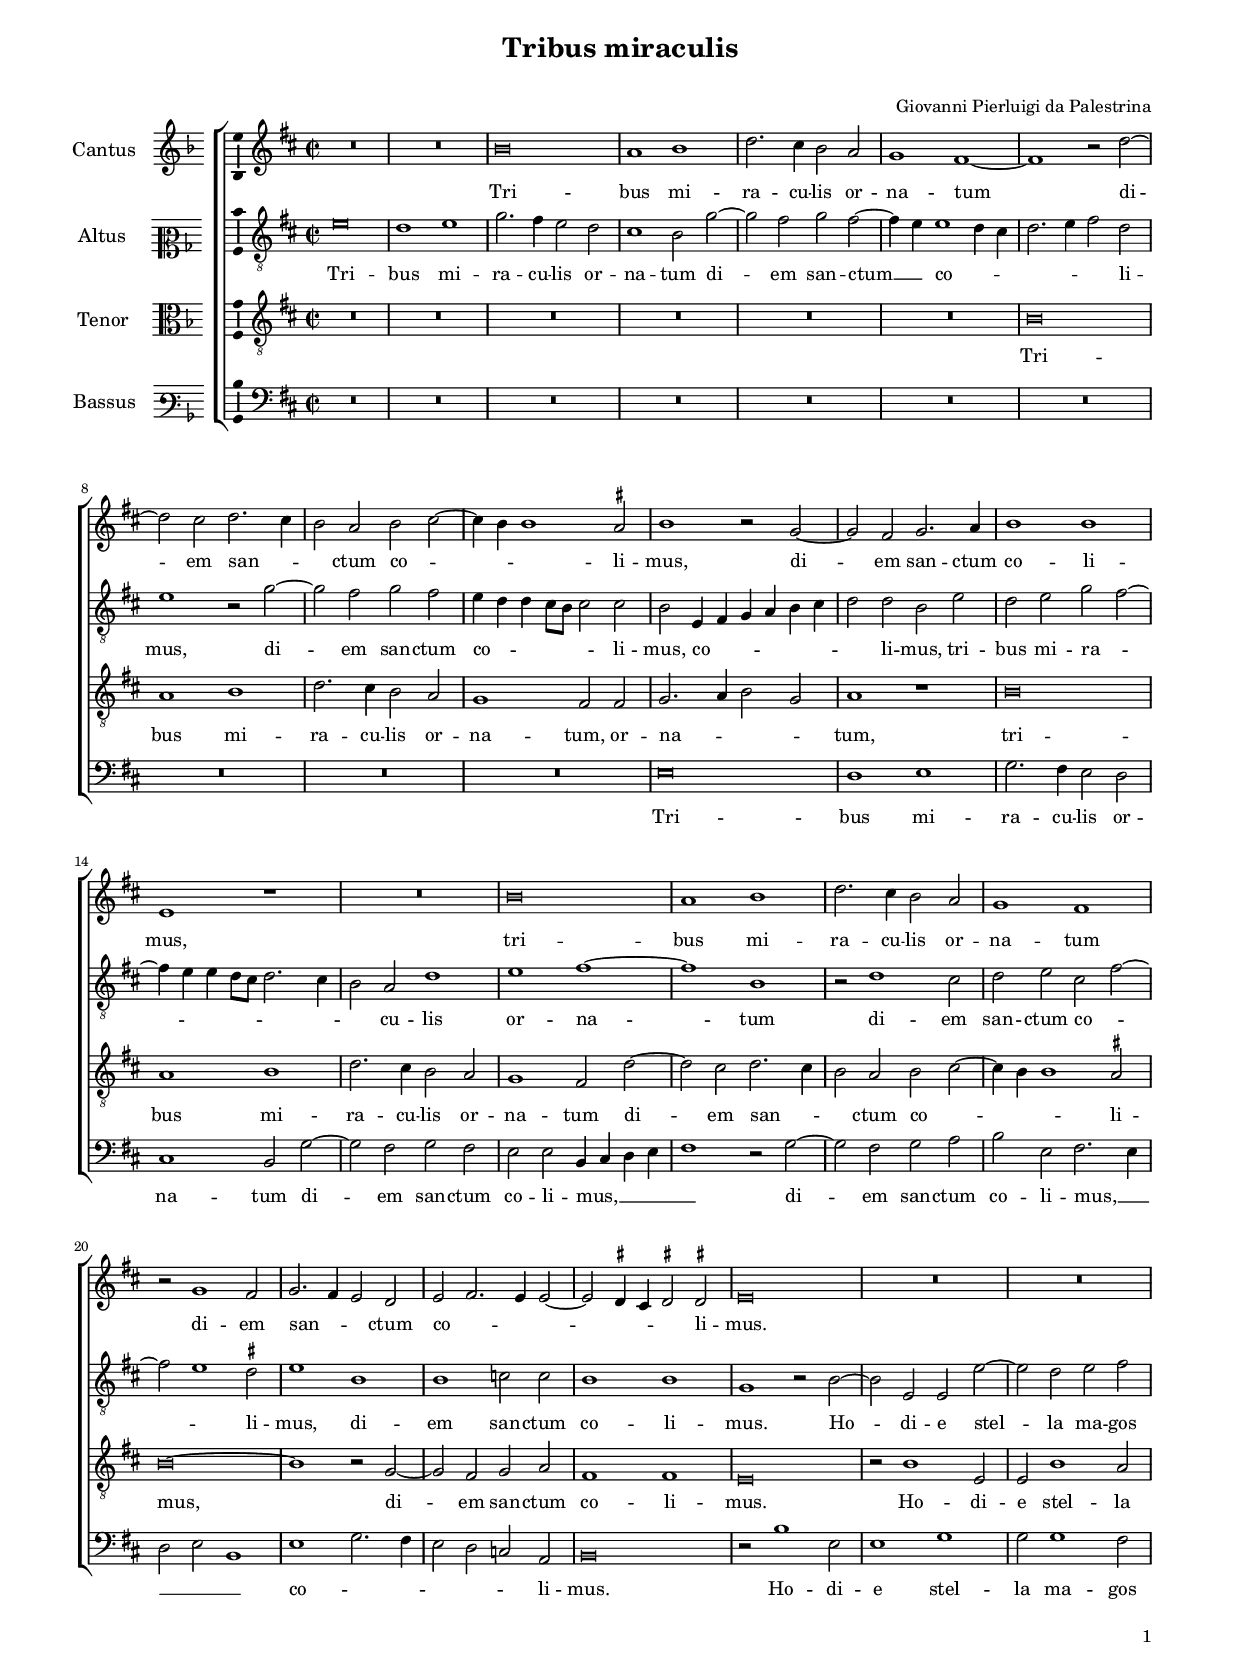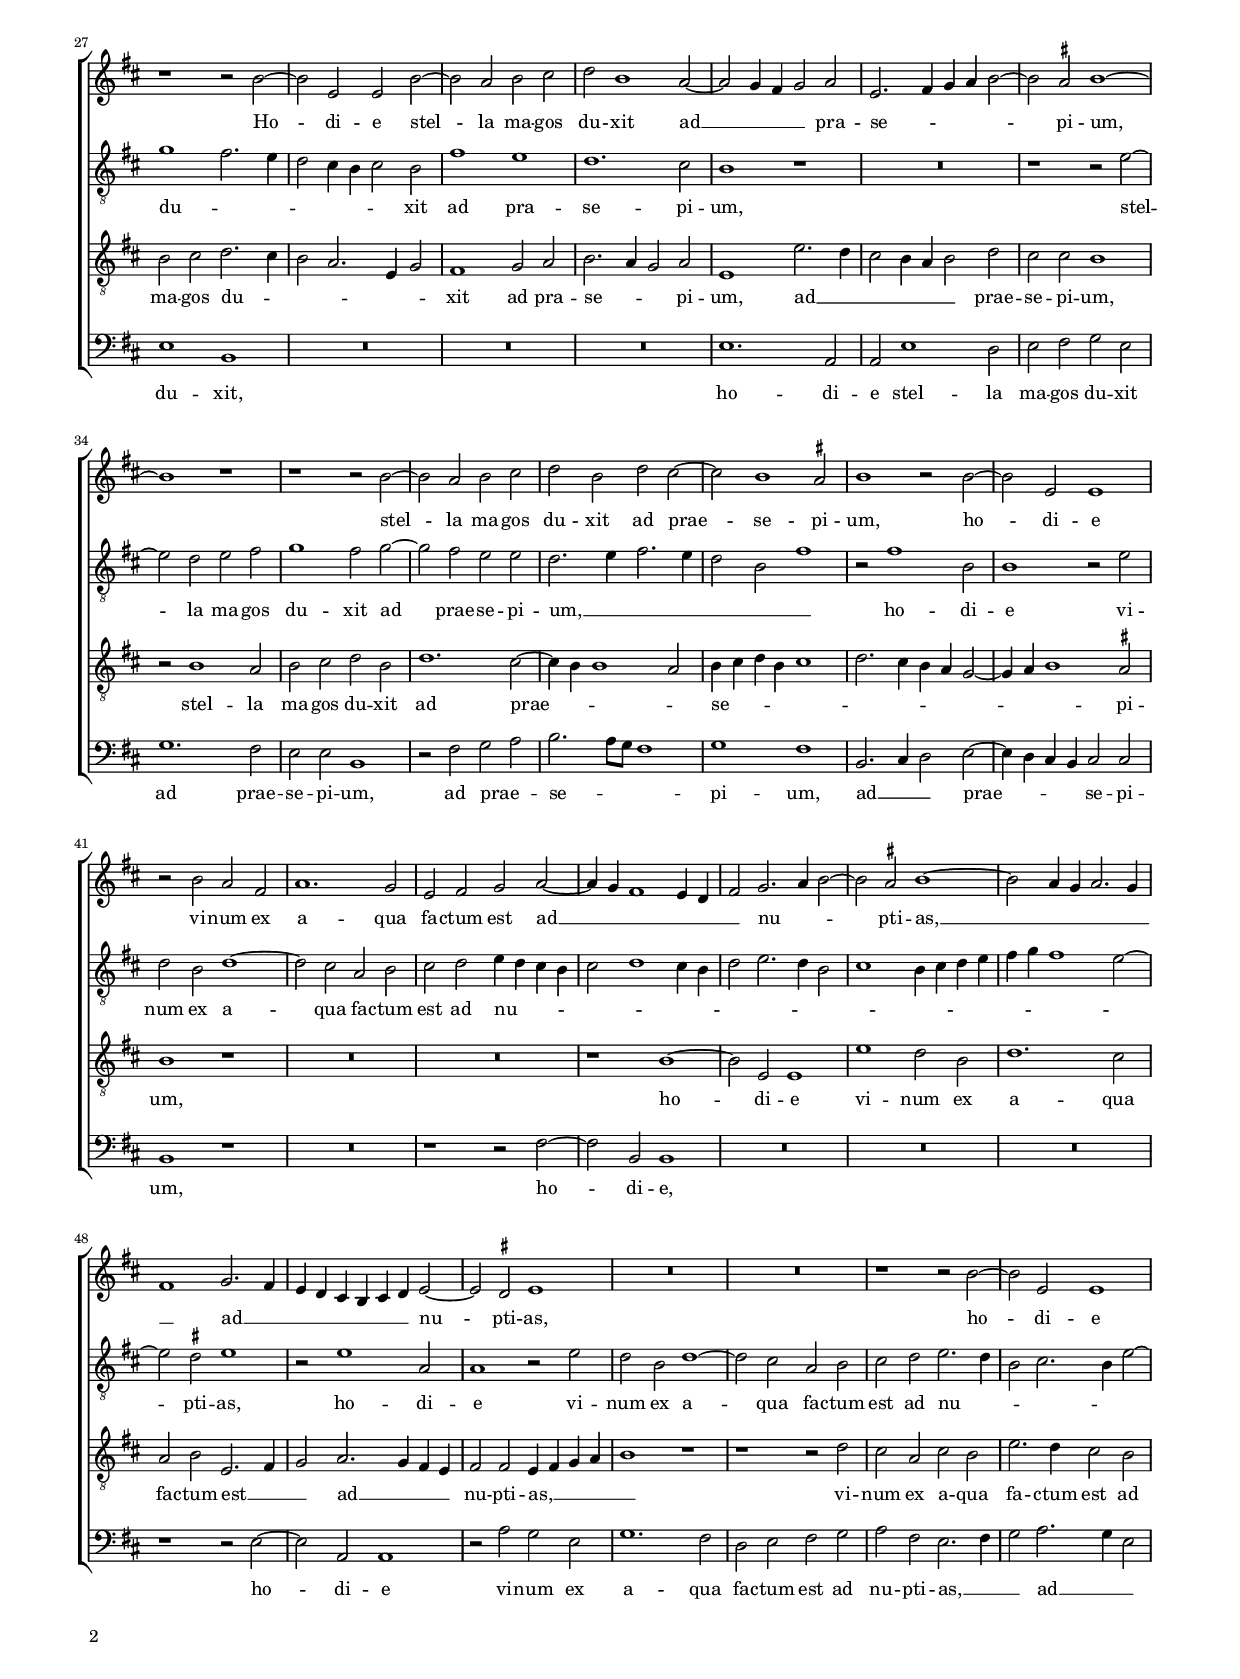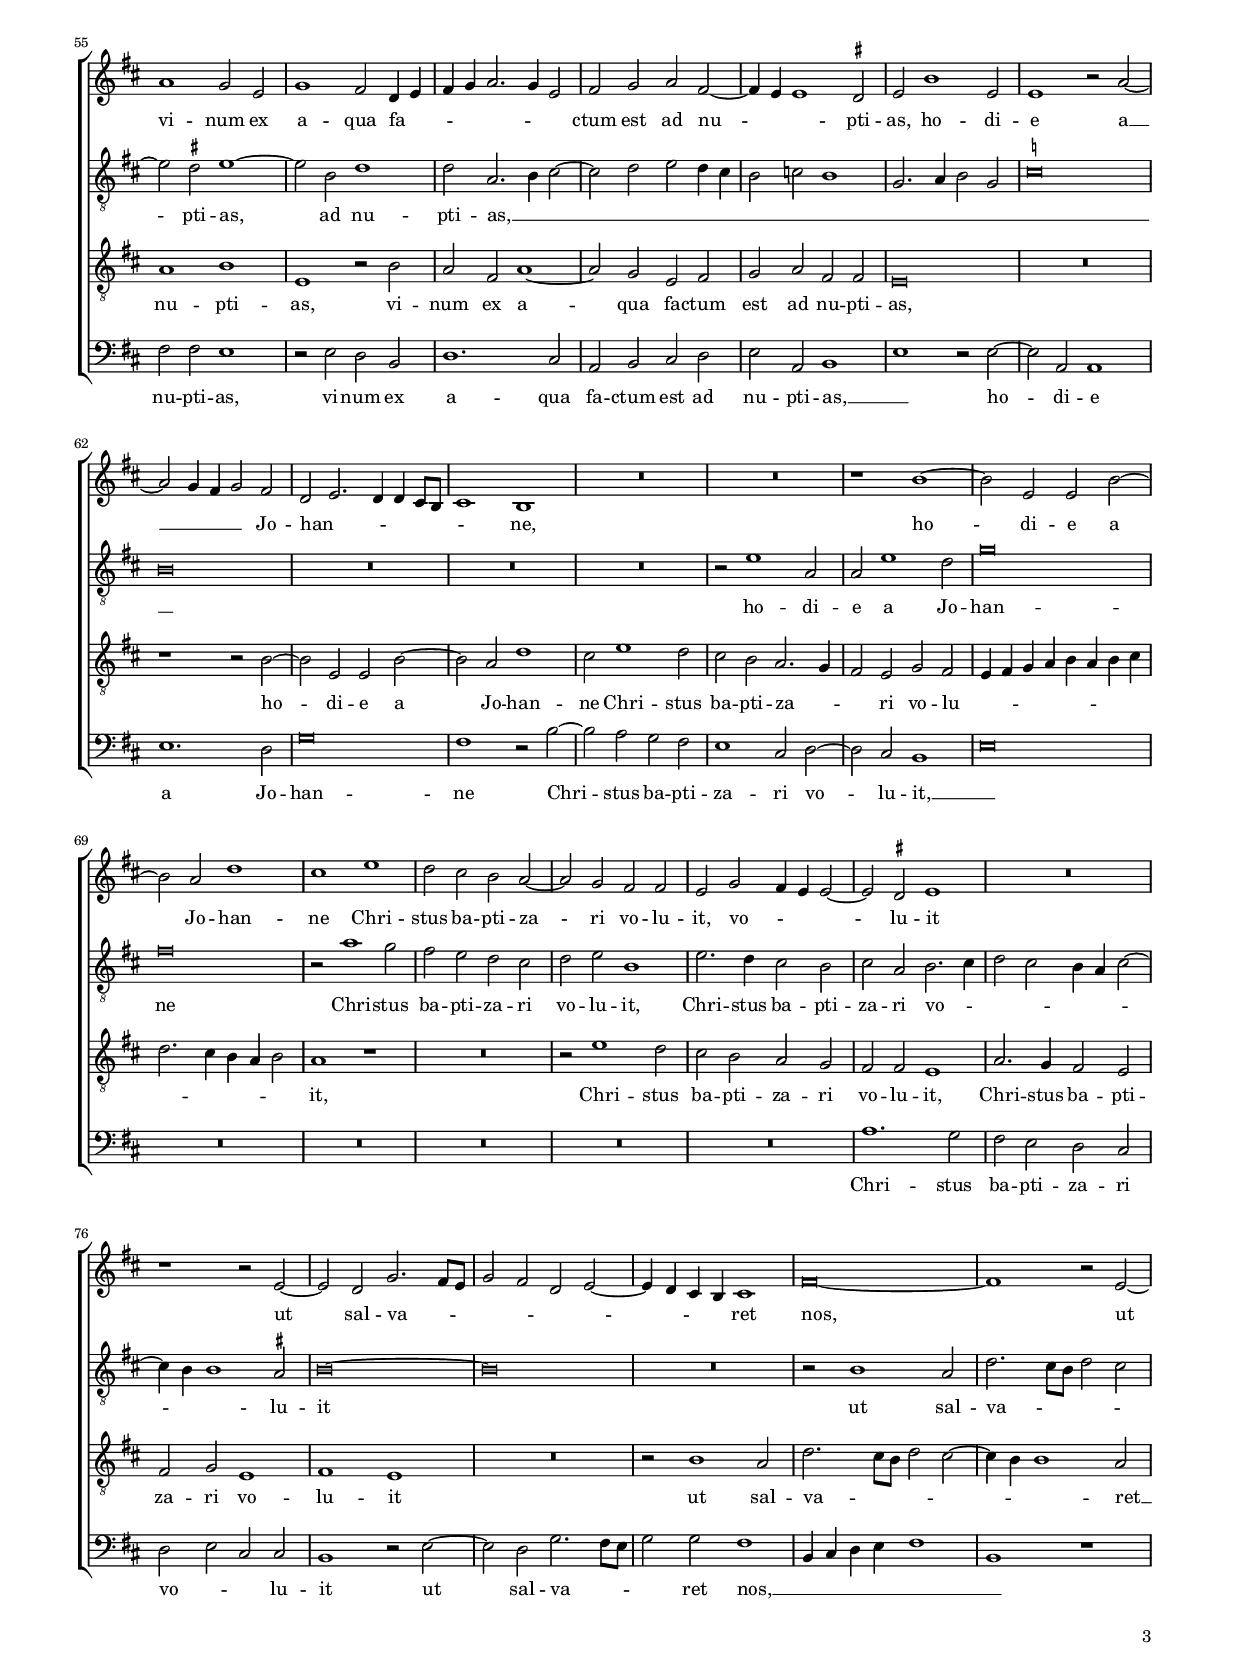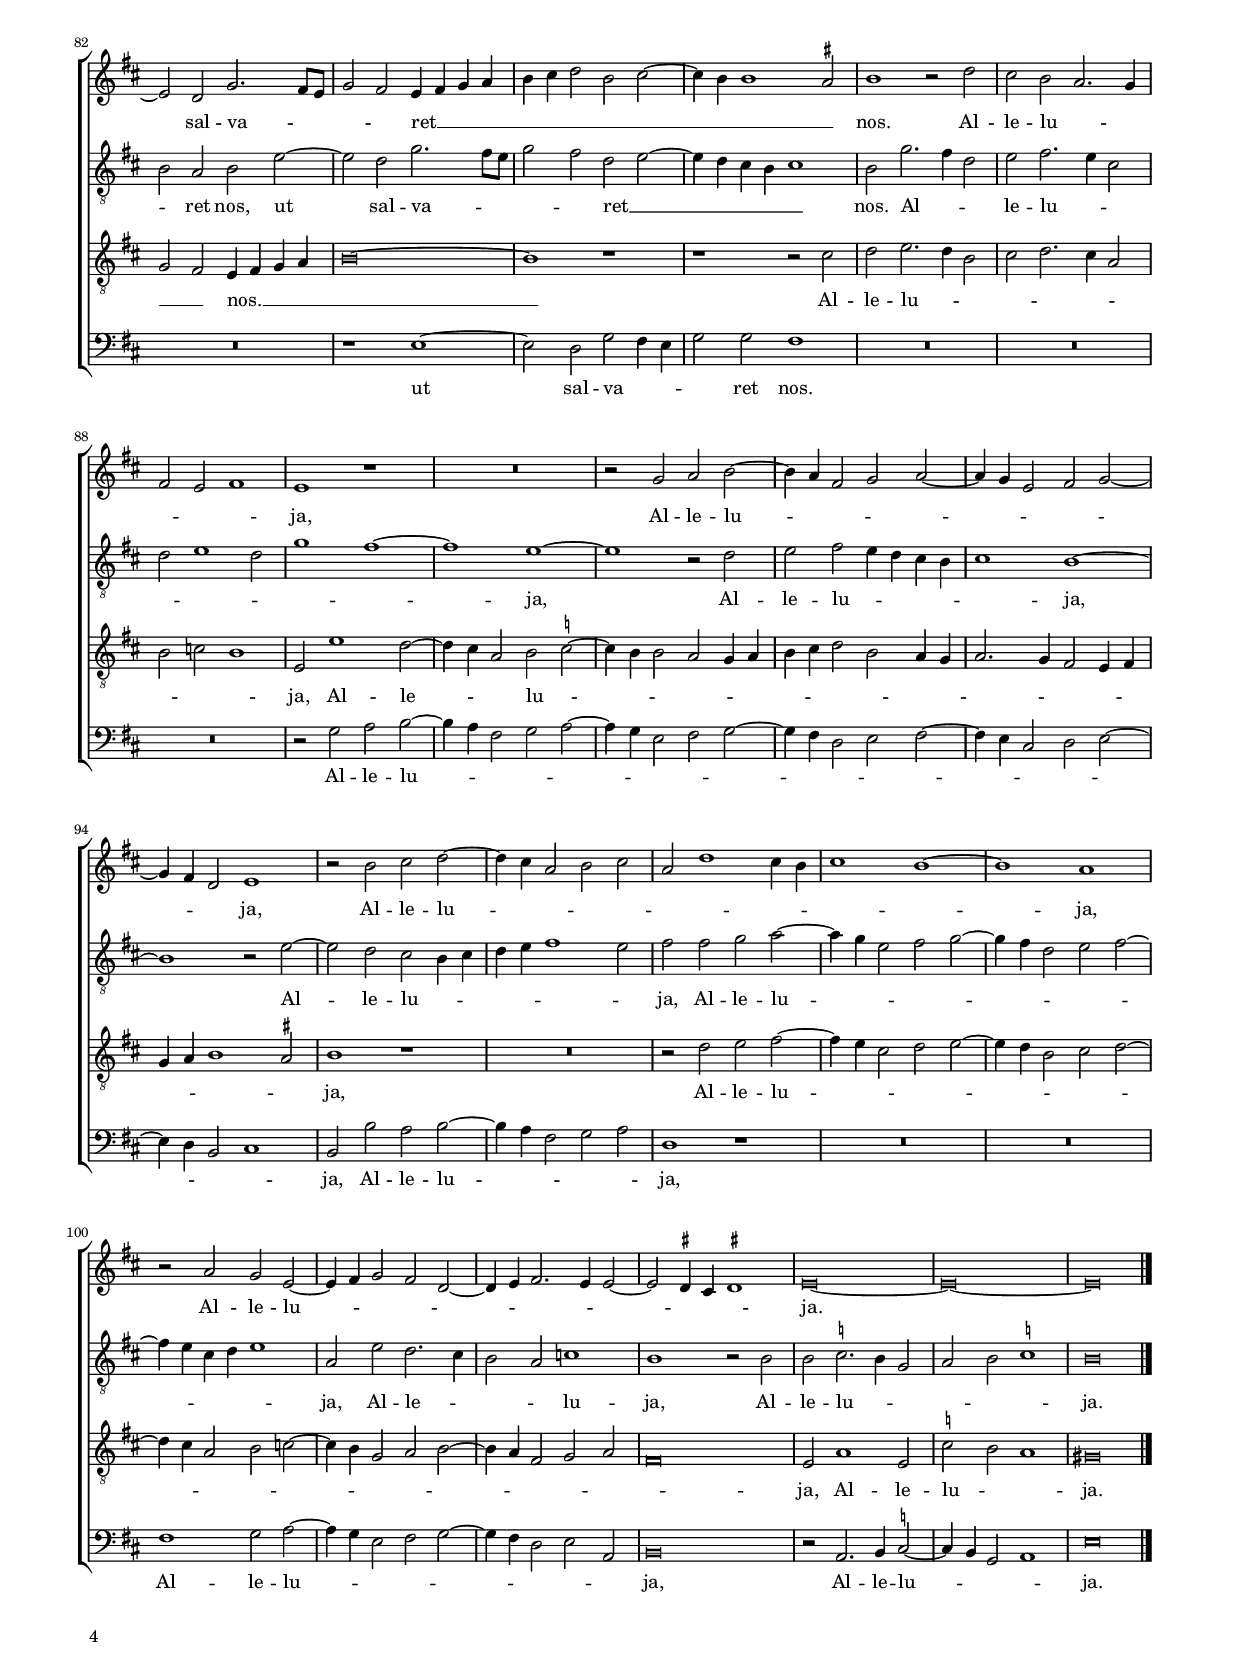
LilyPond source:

\header
{
  title="Tribus miraculis"
  composer=\markup { \column { \transparent "x" "Giovanni Pierluigi da Palestrina" } }
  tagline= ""
}

\version "2.22.2"
\language deutsch
#(set-global-staff-size 15)
% #(set-default-paper-size "letter")
#(ly:set-option 'point-and-click #f)

	
global = {
	\key f \major
	\time 2/2 \set Score.measureLength = #(ly:make-moment 2/1)
    \set Score.tempoHideNote = ##t
    \tempo 2 = 95
    \skip 1*2*106 \bar "|."
	}

	ficta = { \once \set suggestAccidentals = ##t }
	
	forget = #(define-music-function (music) (ly:music?) #{
		\accidentalStyle forget
		$music
		\accidentalStyle default
		#})
	

\paper
	{
	top-margin = 1.5 \cm
	bottom-margin = 0.9 \cm
	left-margin = 1.5 \cm
	right-margin = 1.5 \cm
	ragged-bottom = ##f
	ragged-last-bottom = ##t
	print-page-number = ##f
	system-system-spacing = #'((basic-distance . 16) (minimum-distance . 14) (padding . 5) (strechability . 150))
    oddFooterMarkup=\markup   \fill-line { "" \fromproperty #'page:page-number-string }
    evenFooterMarkup=\markup  \fill-line { \fromproperty #'page:page-number-string "" }
    last-bottom-spacing = #'((basic-distance . 11) (minimum-distance . 7) (padding . 4))
%	systems-per-page = 3
    page-count = 4        
%	min-systems-per-page = 3
	}


incipitcantus = \markup { \score {
	{
	\set Staff.instrumentName = \markup { \fontsize #1 "Cantus" }
	\key f \major
	\clef violin
	s4 \bar ""
	}
	\layout  {
	raggedright = ##t
	indent = 1.6 \cm
	line-width = 2.2\cm
	\context { \Staff \remove Time_signature_engraver }
	\override Staff.Clef.Y-extent = #'(0 . 0)
	}} \hspace #1 }
	
      
incipitaltus = \markup { \score {
	{
	\set Staff.instrumentName = \markup { \fontsize #1 "Altus" }
	\key f \major
	\clef mezzosoprano
	s4 \bar ""
	}
	\layout  {
	raggedright = ##t
	indent = 1.6 \cm
	line-width = 2.2\cm
	\context { \Staff \remove Time_signature_engraver }
	\override Staff.Clef.Y-extent = #'(0 . 0)
	}} \hspace #1 }


incipittenor = \markup { \score {
	{
	\set Staff.instrumentName = \markup { \fontsize #1 "Tenor" }
	\key f \major
	\clef alto
	s4 \bar ""
	}
	\layout  {
	raggedright = ##t
	indent = 1.6 \cm
	line-width = 2.2\cm
	\context { \Staff \remove Time_signature_engraver }
	\override Staff.Clef.Y-extent = #'(0 . 0)
	}} \hspace #1 }


incipitbassus = \markup { \score {
	{
	\set Staff.instrumentName = \markup { \fontsize #1 "Bassus" }
	\key f \major
	\clef varbaritone
	s4 \bar ""
	}
	\layout  {
	raggedright = ##t
	indent = 1.6 \cm
	line-width = 2.2\cm
	\context { \Staff \remove Time_signature_engraver }
	\override Staff.Clef.Y-extent = #'(0 . 0)
	}} \hspace #1 }


cantus =  \relative c''
	{
	R\breve
	R\breve
	d\breve
	c1 d
%5
	f2. e4 d2 c |
	b1 a~
	a1 r2 f'~
	f2 e f2. e4
	d2 c d e~
%10
	e4 d d1 \ficta cis2 |
	d1 r2 b~
	b2 a b2. c4
	d1 d
	g,1 r
%15
	R\breve |
	d'\breve
	c1 d
	f2. e4 d2 c
	b1 a
%20
	r2 b1 a2 |
	b2. a4 g2 f
	g2 a2. g4 g2~
	g2 \ficta fis4 e \ficta fis!2 \ficta fis!
	g\breve
%25
	R\breve |
	R\breve
	r1 r2 d'~
	d2 g, g d'~
	d2 c d e
%30
	f2 d1 c2~ |
	c2 b4 a b2 c
	g2. a4 b c d2~
	d2 \ficta cis d1~
	d1 r
%35
	r1 r2 d~ |
	d2 c d e
	f2 d f e~
	e2 d1 \ficta cis2
	d1 r2 d~
%40
	d2 g, g1 |
	r2 d' c a
	c1. b2
	g2 a b c~
	c4 b a1 g4 f
%45
	a2 b2. c4 d2~ |
	d2 \ficta cis d1~
	d2 c4 b c2. b4
	a1 b2. a4
	g4 f e d e f g2~
%50
	g2 \ficta fis g1 |
	R\breve
	R\breve
	r1 r2 d'~
	d2 g, g1 
%55
	c1 b2 g |
	b1 a2 f4 g
	a4 b c2. b4 g2
	a2 b c a~
	a4 g g1 \ficta fis2
%60
	g2 d'1 g,2 |
	g1 r2 c~
	c2 b4 a b2 a
	f2 g2. f4 f e8 d
	e1 d
%65
	R\breve |
	R\breve
	r1 d'~
	d2 g, g d'~
	d2 c f1
%70
	e1 g |
	f2 e d c~
	c2 b a a
	g2 b a4 g g2~
	g2 \ficta fis g1
%75
	R\breve |
	r1 r2 g~
	g2 f b2. a8 g
	b2 a f g~
	g4 f e d e1
%80
	a\breve~ |
	a1 r2 g~
	g2 f b2. a8 g
	b2 a g4 a b c
	d4 e f2 d e~
%85
	e4 d d1 \ficta cis2 |
	d1 r2 f
	e2 d c2. b4
	a2 g a1
	g1 r
%90
	R\breve |
	r2 b c d~
	d4 c a2 b c~
	c4 b g2 a b~
	b4 a f2 g1
%95
	r2 d' e f~ |
	f4 e c2 d e
	c2 f1 e4 d
	e1 d~
	d1 c
%100
	r2 c b g~ |
	g4 a b2 a f~
	f4 g a2. g4 g2~
	g2 \ficta fis4 e \ficta fis!1
	g\breve~
%105
	g\breve~ |
	g\breve |
	}


altus =  \relative c'
	{
	g'\breve
	f1 g
	b2. a4 g2 f
	e1 d2 b'~
%5
	b2 a b a~ |
	a4 g g1 f4 e
	f2. g4 a2 f
	g1 r2 b~
	b2 a b a
%10
	g4 f f e8 d e2 e |
	d2 g,4 a b c d e
	f2 f d g
	f2 g b a~
	a4 g g f8 e f2. e4
%15
	d2 c f1 |
	g1 a~
	a1 d,
	r2 f1 e2
	f2 g e a~
%20
	a2 g1 \ficta fis2 |
	g1 d
	d1 es2 es
	d1 d
	b1 r2 d~
%25
	d2 g, g g'~ |
	g2 f g a
	b1 a2. g4
	f2 e4 d e2 d
	a'1 g
%30
	f1. e2 |
	d1 r
	R\breve
	r1 r2 g~
	g2 f g a
%35
	b1 a2 b~ |
	b2 a g g
	f2. g4 a2. g4
	f2 d a'1
	r2 a1 d,2
%40
	d1 r2 g |
	f2 d f1~
	f2 e c d
	e2 f g4 f e d
	e2 f1 e4 d
%45
	f2 g2. f4 d2 |
	e1 d4 e f g
	a4 b a1 g2~
	g2 \ficta fis g1
	r2 g1 c,2
%50
	c1 r2 g' |
	f2 d f1~
	f2 e c d
	e2 f g2. f4
	d2 e2. d4 g2~
%55
	g2 \ficta fis g1~ |
	g2 d f1
	f2 c2. d4 e2~
	e2 f g f4 e
	d2 es d1
%60
	b2. c4 d2 b |
	\ficta es\breve
	d\breve
	R\breve
	R\breve
%65
	R\breve |
	r2 g1 c,2
	c2 g'1 f2
	b\breve
	a\breve
%70
	r2 c1 b2 |
	a2 g f e
	f2 g d1
	g2. f4 e2 d
	e2 c d2. e4
%75
	f2 e d4 c e2~ |
	e4 d d1 \ficta cis2
	d\breve~
	d\breve
	R\breve
%80
	r2 d1 c2 |
	f2. e8 d f2 e
	d2 c d g~
	g2 f b2. a8 g
	b2 a f g~
%85
	g4 f e d e1 |
	d2 b'2. a4 f2
	g2 a2. g4 e2
	f2 g1 f2
	b1 a~
%90
	a1 g~ |
	g1 r2 f
	g2 a g4 f e d
	e1 d~
	d1 r2 g~
%95
	g2 f e d4 e |
	f4 g a1 g2
	a2 a b c~
	c4 b g2 a b~
	b4 a f2 g a~
%100
	a4 g e f g1 |
	c,2 g' f2. e4
	d2 c es1
	d1 r2 d
	d2 \ficta es2. d4 b2
%105
	c2 d \ficta es1 |
	d\breve |
	}


tenor =  \relative c'
	{
	R\breve
	R\breve
	R\breve
	R\breve
%5
	R\breve |
	R\breve
	d\breve
	c1 d
	f2. e4 d2 c
%10
	b1 a2 a |
	b2. c4 d2 b
	c1 r
	d\breve
	c1 d
%15
	f2. e4 d2 c |
	b1 a2 f'~
	f2 e f2. e4
	d2 c d e~
	e4 d d1 \ficta cis2
%20
	d\breve~ |
	d1 r2 b~
	b2 a b c
	a1 a
	g\breve
%25
	r2 d'1 g,2 |
	g2 d'1 c2
	d2 e f2. e4
	d2 c2. g4 b2
	a1 b2 c
%30
	d2. c4 b2 c |
	g1 g'2. f4
	e2 d4 c d2 f
	e2 e d1
	r2 d1 c2
%35
	d2 e f d |
	f1. e2~
	e4 d d1 c2
	d4 e f d e1
	f2. e4 d c b2~
%40
	b4 c d1 \ficta cis2 |
	d1 r
	R\breve
	R\breve
	r1 d~
%45
	d2 g, g1 |
	g'1 f2 d
	f1. e2
	c2 d g,2. a4
	b2 c2. b4 a g
%50
	a2 a g4 a b c |
	d1 r
	r1 r2 f
	e2 c e d
	g2. f4 e2 d
%55
	c1 d |
	g,1 r2 d'
	c2 a c1~
	c2 b g a
	b2 c a a
%60
	g\breve |
	R\breve
	r1 r2 d'~
	d2 g, g d'~
	d2 c f1
%65
	e2 g1 f2 |
	e2 d c2. b4
	a2 g b a
	g4 a b c d c d e
	f2. e4 d c d2
%70
	c1 r |
	R\breve
	r2 g'1 f2
	e2 d c b
	a2 a g1
%75
	c2. b4 a2 g |
	a2 b g1
	a1 g
	R\breve
	r2 d'1 c2
%80
	f2. e8 d f2 e~ |
	e4 d d1 c2
	b2 a g4 a b c
	d\breve~
	d1 r
%85
	r1 r2 e |
	f2 g2. f4 d2
	e2 f2. e4 c2
	d2 es d1
	g,2 g'1 f2~
%90
	f4 e c2 d \ficta es~ |
	\ficta es4 d d2 c b4 c
	d4 e f2 d c4 b
	c2. b4 a2 g4 a
	b4 c d1 \ficta cis2
%95
	d1 r |
	R\breve
	r2 f g a~
	a4 g e2 f g~
	g4 f d2 e f~
%100
	f4 e c2 d es~ |
	es4 d b2 c d~
	d4 c a2 b c
	a\breve
	g2 c1 g2
%105
	\ficta es'2 d c1 |
	h\breve |
	}


bassus  =  \relative c
	{
	R\breve
	R\breve
	R\breve
	R\breve
%5
	R\breve |
	R\breve
	R\breve
	R\breve
	R\breve
%10
	R\breve |
	g'\breve
	f1 g
	b2. a4 g2 f
	e1 d2 b'~
%15
	b2 a b a |
	g2 g d4 e f g
	a1 r2 b~
	b2 a b c
	d2 g, a2. g4
%20
	f2 g d1 |
	g1 b2. a4
	g2 f es c
	d\breve
	r2 d'1 g,2
%25
	g1 b |
	b2 b1 a2
	g1 d
	R\breve
	R\breve
%30
	R\breve |
	g1. c,2
	c2 g'1 f2
	g2 a b g
	b1. a2
%35
	g2 g d1 |
	r2 a' b c
	d2. c8 b a1
	b1 a
	d,2. e4 f2 g~
%40
	g4 f e d e2 e |
	d1 r
	R\breve
	r1 r2 a'~
	a2 d, d1
%45
	R\breve |
	R\breve
	R\breve
	r1 r2 g~
	g2 c, c1
%50
	r2 c' b g |
	b1. a2
	f2 g a b
	c2 a g2. a4
	b2 c2. b4 g2
%55
	a2 a g1 |
	r2 g f d
	f1. e2
	c2 d e f
	g2 c, d1
%60
	g1 r2 g~ |
	g2 c, c1
	g'1. f2
	b\breve
	a1 r2 d~
%65
	d2 c b a |
	g1 e2 f~
	f2 e d1
	g\breve
	R\breve
%70
	R\breve |
	R\breve
	R\breve
	R\breve
	c1. b2
%75
	a2 g f e |
	f2 g e e
	d1 r2 g~
	g2 f b2. a8 g
	b2 b a1
%80
	d,4 e f g a1 |
	d,1 r
	R\breve
	r1 g~
	g2 f b a4 g
%85
	b2 b a1 |
	R\breve
	R\breve
	R\breve
	r2 b c d~
%90
	d4 c a2 b c~ |
	c4 b g2 a b~
	b4 a f2 g a~
	a4 g e2 f g~
	g4 f d2 e1
%95
	d2 d' c d~ |
	d4 c a2 b c
	f,1 r
	R\breve
	R\breve
%100
	a1 b2 c~ |
	c4 b g2 a b~
	b4 a f2 g c,
	d\breve
	r2 c2. d4 \ficta es2~
%105
	\ficta es4 d b2 c1 |
	g'\breve |
	}

lyricscantus = \lyricmode {
	Tri -- bus mi -- ra -- cu -- lis or -- na -- tum di -- em san -- _ _ ctum co -- _ _ _ li -- mus,
    di -- em san -- ctum co -- li -- mus,
    tri -- bus mi -- ra -- cu -- lis or -- na -- tum di -- em san -- _ _ ctum co -- _ _ _ _ _ _ li -- mus.
    Ho -- di -- e stel -- la ma -- gos du -- xit ad __ _ _ _ pra -- se -- _ _ _ _ pi -- um,
    stel -- la ma -- gos du -- xit ad prae -- se -- pi -- um,
    ho -- di -- e vi -- num ex a -- qua fa -- ctum est ad __ _ _ _ _ _ nu -- _ _ pti -- as, __ _ _ _ _ _
    ad __ _ _ _ _ _ _ _ nu -- pti -- as,
    ho -- di -- e vi -- num ex a -- qua fa -- _ _ _ _ _ _ ctum est ad nu -- _ _ pti -- as,
    ho -- di -- e a __ _ _ _ Jo -- han -- _ _ _ _ _ _ ne,
    ho -- di -- e a Jo -- han -- ne Chri -- stus ba -- pti -- za -- ri vo -- lu -- it,
    vo -- _ _ _ lu -- it
    ut sal -- va -- _ _ _ _ _ _ _ _ _ ret nos,
    ut sal -- va -- _ _ _ _ ret __ _ _ _ _ _ _ _ _ _ _ _ nos.
    Al -- le -- lu -- _ _ _ _ _ ja,
    Al -- le -- lu -- _ _ _ _ _ _ _ _ _ _ ja,
    Al -- le -- lu -- _ _ _ _ _ _ _ _ _ _ ja,
    Al -- le -- lu -- _ _ _ _ _ _ _ _ _ _ _ ja.
	}


lyricsaltus = \lyricmode {
	Tri -- bus mi -- ra -- cu -- lis or -- na -- tum di -- em san -- ctum __ _ co -- _ _ _ _ _ li -- mus,
    di -- em san -- ctum co -- _ _ _ _ _ li -- mus,
    co -- _ _ _ _ _ _ li -- mus,
    tri -- bus mi -- ra -- _ _ _ _ _ _ _ _ cu -- lis or -- na -- tum di -- em san -- ctum co -- _ _ li -- mus,
    di -- em san -- ctum co -- li -- mus.
    Ho -- di -- e stel -- la ma -- gos du -- _ _ _ _ _ _ xit ad pra -- se -- pi -- um,
    stel -- la ma -- gos du -- xit ad prae -- se -- pi -- um, __ _ _ _ _ _ _ 
    ho -- di -- e vi -- num ex a -- qua fa -- ctum est ad nu -- _ _ _ _ _ _ _ _ _ _ _ _ _ _ _ _ _ _ _ _ pti -- as,
    ho -- di -- e vi -- num ex a -- qua fa -- ctum est ad nu -- _ _ _ _ _ pti -- as,
    ad nu -- pti -- as, __ _ _ _ _ _ _ _ _ _ _ _ _ _ _ _
    ho -- di -- e a Jo -- han -- ne Chri -- stus ba -- pti -- za -- ri vo -- lu -- it,
    Chri -- stus ba -- pti -- za -- ri vo -- _ _ _ _ _ _ _ _ lu -- it
    ut sal -- va -- _ _ _ _ _ ret nos,
    ut sal -- va -- _ _ _ _ ret __ _ _ _ _ _ nos.
    Al -- _ _ le -- lu -- _ _ _ _ _ _ _ ja,
    Al -- le -- lu -- _ _ _ _ _ ja,
    Al -- le -- lu -- _ _ _ _ _ _ ja,
    Al -- le -- lu -- _ _ _ _ _ _ _ _ _ _ _ _ ja,
    Al -- le -- _ _ _ lu -- ja,
    Al -- le -- lu -- _ _ _ _ _ ja.
	}


lyricstenor = \lyricmode {
	Tri -- bus mi -- ra -- cu -- lis or -- na -- tum,
    or -- na -- _ _ _ tum,
    tri -- bus mi -- ra -- cu -- lis or -- na -- tum di -- em san -- _ _ ctum co -- _ _ _ li -- mus,
    di -- em san -- ctum co -- li -- mus.
    Ho -- di -- e stel -- la ma -- gos du -- _ _ _ _ _ xit ad pra -- se -- _ _ pi -- um,
    ad __ _ _ _ _ _ prae -- se -- pi -- um,
    stel -- la ma -- gos du -- xit ad prae -- _ _ _ se -- _ _ _ _ _ _ _ _ _ _ _ pi -- um,
    ho -- di -- e vi -- num ex a -- qua fa -- ctum est __ _ _ ad __ _ _ _ nu -- pti -- as, __ _ _ _ _
    vi -- num ex a -- qua fa -- ctum est ad nu -- pti -- as,
    vi -- num ex a -- qua fa -- ctum est ad nu -- pti -- as,
    ho -- di -- e a Jo -- han -- ne Chri -- stus ba -- pti -- za -- _ _ ri vo -- lu -- _ _ _ _ _ _ _ _ _ _ _ _ _ it,
    Chri -- stus ba -- pti -- za -- ri vo -- lu -- it,
    Chri -- stus ba -- pti -- za -- ri vo -- lu -- it
    ut sal -- va -- _ _ _ _ _ _ ret __ _ _ nos. __ _ _ _ _
    Al -- le -- lu -- _ _ _ _ _ _ _ _ _ ja,
    Al -- le -- _ _ lu -- _ _ _ _ _ _ _ _ _ _ _ _ _ _ _ _ _ _ _ _ _ ja,
    Al -- le -- lu -- _ _ _ _ _ _ _ _ _ _ _ _ _ _ _ _ _ _ _ _ _ ja,
    Al -- le -- lu -- _ _ ja.
	}


lyricsbassus = \lyricmode {
	Tri -- bus mi -- ra -- cu -- lis or -- na -- tum di -- em san -- ctum co -- li -- mus, __ _ _ _ _
    di -- em san -- ctum co -- li -- mus, __ _ _ _ _ 
    co -- _ _ _ _ _ li -- mus.
    Ho -- di -- e stel -- la ma -- gos du -- xit,
    ho -- di -- e stel -- la ma -- gos du -- xit ad prae -- se -- pi -- um,
    ad prae -- _ se -- _ _ _ pi -- um,
    ad __ _ _ prae -- _ _ _ se -- pi -- um,
    ho -- di -- e,
    ho -- di -- e vi -- num ex a -- qua fa -- ctum est ad nu -- pti -- as, __ _ _
    ad __ _ _ nu -- pti -- as,
    vi -- num ex a -- qua fa -- ctum est ad nu -- pti -- as, __ _
    ho -- di -- e a Jo -- han -- ne Chri -- stus ba -- pti -- za -- ri vo -- lu -- it, __ _
    Chri -- stus ba -- pti -- za -- ri vo -- _ _ lu -- it
    ut sal -- va -- _ _ _ ret nos, __ _ _ _ _ _ _
    ut sal -- va -- _ _ _ ret nos.
    Al -- le -- lu -- _ _ _ _ _ _ _ _ _ _ _ _ _ _ _ _ _ _ _ ja,
    Al -- le -- lu -- _ _ _ _ ja,
    Al -- le -- lu -- _ _ _ _ _ _ _ _ ja,
    Al -- le -- lu -- _ _ _ ja.
	}


\score
{  
	\transpose f d {
	\new ChoirStaff \with { \override StaffGrouper.staff-staff-spacing.basic-distance = #12 }
	<<

	\new Staff << \global
	\new Voice="v1" {
		\set Staff.instrumentName=\incipitcantus
        %       \set Staff.instrumentName="S"
		\set Staff.midiInstrument = "reed organ"
		\clef "violin"
		\cantus }
	\new Lyrics \lyricsto "v1" {\lyricscantus }
	>>


	\new Staff << \global
	\new Voice="v2" {
		\set Staff.instrumentName=\incipitaltus
        %       \set Staff.instrumentName="A"
		\set Staff.midiInstrument = "reed organ"
        \clef "G_8"
		\altus}
	\new Lyrics \lyricsto "v2" {\lyricsaltus }
	>>


	\new Staff << \global
	\new Voice="v3" {
		\set Staff.instrumentName=\incipittenor
        %       \set Staff.instrumentName="T"
		\set Staff.midiInstrument = "reed organ"
		\clef "G_8"
		\tenor }
	\new Lyrics \lyricsto "v3" {\lyricstenor }
	>>


	\new Staff << \global
	\new Voice="v4" {
		\set Staff.instrumentName=\incipitbassus
        %       \set Staff.instrumentName="B"
		\set Staff.midiInstrument = "reed organ"
		\clef "bass" 
		\bassus }
	\new Lyrics \lyricsto "v4" {\lyricsbassus}
	>>

	>>
	} % transpose

	\layout
	{
	indent = 2.3 \cm
	\context { \Lyrics \override VerticalAxisGroup.nonstaff-relatedstaff-spacing.padding = #1.2 }
%	\context { \Lyrics \override LyricText.font-size = #1 }
	\context { \Staff \override TimeSignature.break-visibility = #end-of-line-invisible }
    \context { \Staff \consists "Ambitus_engraver" }
	\context { \Score \override BarNumber.padding = #2 }
	\context { \Voice \override NoteHead.style = #'baroque }
	}

\midi
	{
	}
	
}


% EOF
